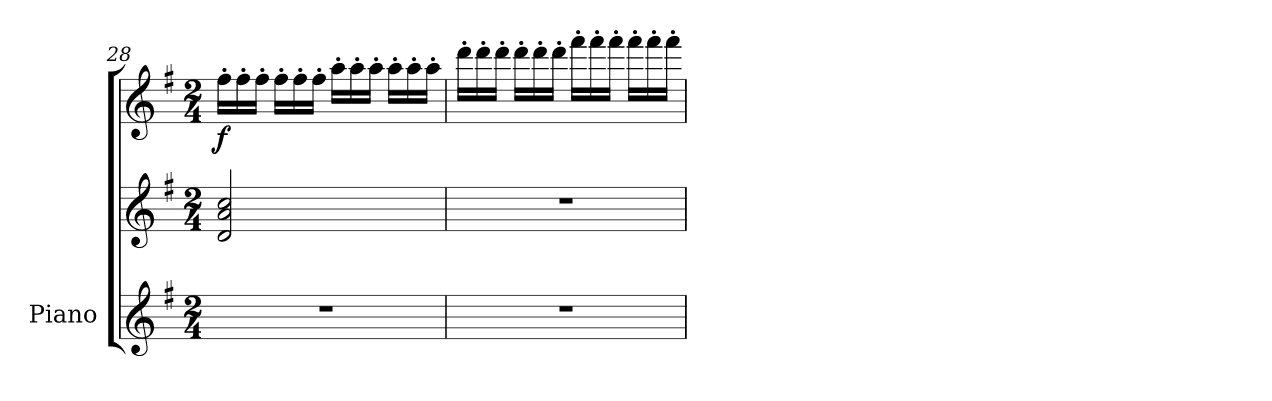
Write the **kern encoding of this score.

**kern	**kern	**kern	**dynam
*part1	*part1	*part1	*part1
*staff3	*staff2	*staff1	*staff1/2/3
*I"Piano	*	*	*
*I'Pno	*	*	*
*clefG2	*clefG2	*clefG2	*
*k[f#]	*k[f#]	*k[f#]	*
*M2/4	*M2/4	*M2/4	*
*	*	*Xtuplet	*
=28	=28	=28	=28
!	!	!	!LO:DY:b
2r	2d/ 2a/ 2cc/	24ff#'\LL	f
.	.	24ff#'\	.
.	.	24ff#'\JJ	.
.	.	24ff#'\LL	.
.	.	24ff#'\	.
.	.	24ff#'\JJ	.
.	.	24aa'\LL	.
.	.	24aa'\	.
.	.	24aa'\JJ	.
.	.	24aa'\LL	.
.	.	24aa'\	.
.	.	24aa'\JJ	.
!!LO:LB:g=z
=29	=29	=29	=29
2r	2r	24ddd'\LL	.
.	.	24ddd'\	.
.	.	24ddd'\JJ	.
.	.	24ddd'\LL	.
.	.	24ddd'\	.
.	.	24ddd'\JJ	.
.	.	24fff#'\LL	.
.	.	24fff#'\	.
.	.	24fff#'\JJ	.
.	.	24fff#'\LL	.
.	.	24fff#'\	.
.	.	24fff#'\JJ	.
=	=	=	=
*-	*-	*-	*-
